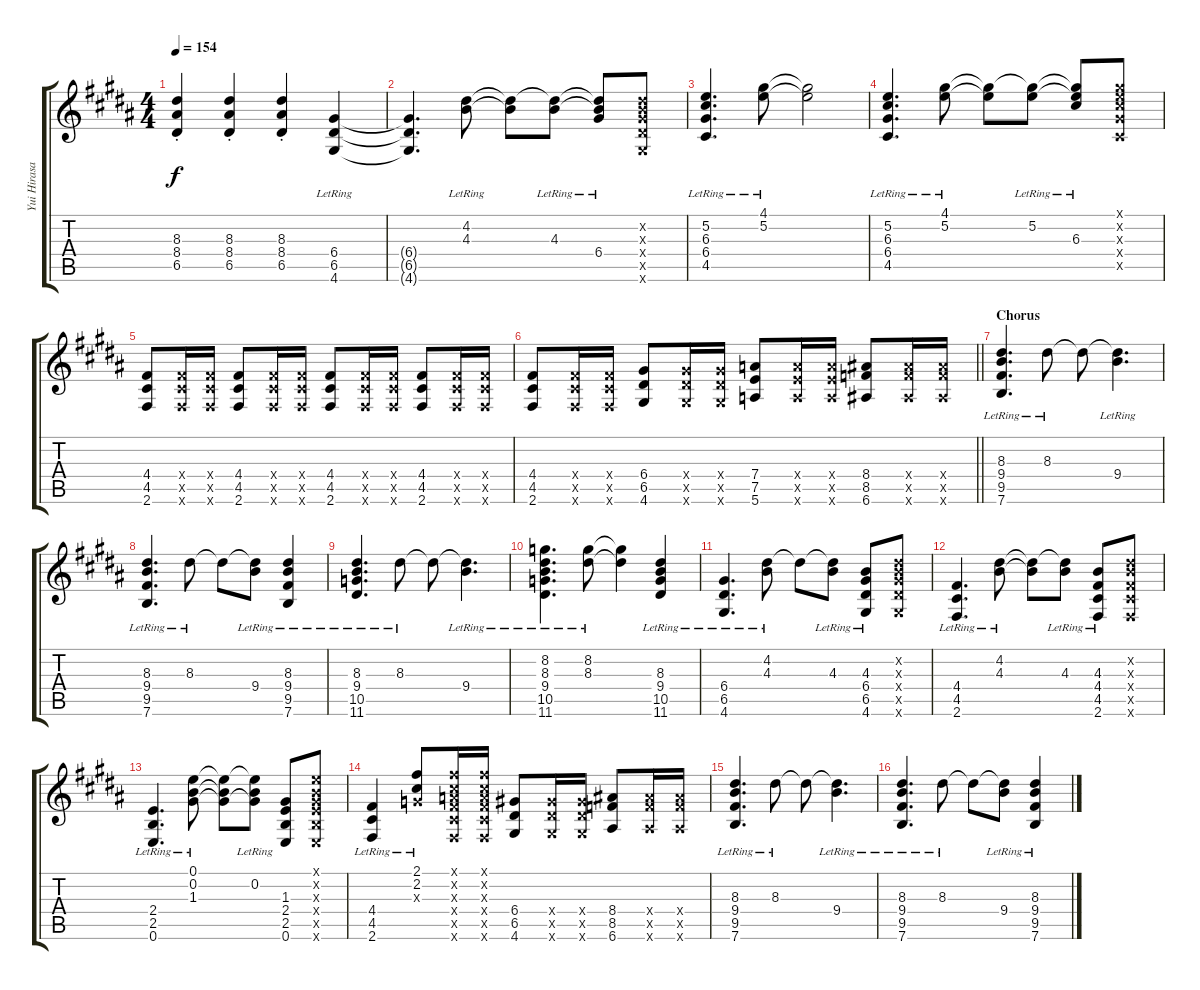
\track ("Yui Hirasawa" "Yui Hirasa") {instrument distortionguitar}
\staff {score tabs}
\tuning (E4 B3 G3 D3 A2 E2) {hide}
\ts (4 4)
\tempo 154
\clef g2
\ks b
(8.3{st} 8.4{st} 6.5{st}).4{dy f} (8.3{st} 8.4{st} 6.5{st}).4 (8.3{st} 8.4{st} 6.5{st}).4 (6.4{lr} 6.5{lr} 4.6{lr}).4 |
(6.4{t} 6.5{t} 4.6{t}).4{d} (4.2{lr} 4.3{lr}).8 (4.2{t} 4.3{t}).8 (4.2{t} 4.3{lr}).8 (4.2{t} 4.3{t} 6.4{lr}).8 (4.2{x} 4.3{x} 6.4{x} 6.5{x} 4.6{x}).8 |
(5.2{lr} 6.3{lr} 6.4{lr} 4.5{lr}).4{d} (4.1{lr} 5.2{lr}).8 (4.1{t} 5.2{t}).2 |
(5.2{lr} 6.3{lr} 6.4{lr} 4.5{lr}).4{d} (4.1{lr} 5.2{lr}).8 (4.1{t} 5.2{t}).8 (4.1{t} 5.2{lr}).8 (4.1{t} 5.2{t} 6.3{lr}).8 (4.1{x} 5.2{x} 6.3{x} 6.4{x} 4.5{x}).8 |
(4.4 4.5 2.6).8 (4.4{x} 4.5{x} 2.6{x}).16 (4.4{x} 4.5{x} 2.6{x}).16 (4.4 4.5 2.6).8 (4.4{x} 4.5{x} 2.6{x}).16 (4.4{x} 4.5{x} 2.6{x}).16 (4.4 4.5 2.6).8 (4.4{x} 4.5{x} 2.6{x}).16 (4.4{x} 4.5{x} 2.6{x}).16 (4.4 4.5 2.6).8 (4.4{x} 4.5{x} 2.6{x}).16 (4.4{x} 4.5{x} 2.6{x}).16 |
\barLineRight lightlight
(4.4 4.5 2.6).8 (4.4{x} 4.5{x} 2.6{x}).16 (4.4{x} 4.5{x} 2.6{x}).16 (6.4 6.5 4.6).8 (6.4{x} 6.5{x} 4.6{x}).16 (6.4{x} 6.5{x} 4.6{x}).16 (7.4 7.5 5.6).8 (7.4{x} 7.5{x} 5.6{x}).16 (7.4{x} 7.5{x} 5.6{x}).16 (8.4 8.5 6.6).8 (8.4{x} 8.5{x} 6.6{x}).16 (8.4{x} 8.5{x} 6.6{x}).16 |
\section ("" "Chorus")
(8.3{lr} 9.4{lr} 9.5{lr} 7.6{lr}).4{d} 8.3{lr}.8 8.3{t}.8 (8.3{t} 9.4{lr}).4{d} |
(8.3{lr} 9.4{lr} 9.5{lr} 7.6{lr}).4{d} 8.3{lr}.8 8.3{t}.8 (8.3{t} 9.4{lr}).8 (8.3{lr} 9.4{lr} 9.5{lr} 7.6{lr}).4 |
(8.3{lr} 9.4{lr} 10.5{lr} 11.6{lr}).4{d} 8.3{lr}.8 8.3{t}.8 (8.3{t} 9.4{lr}).4{d} |
(8.2{lr} 8.3{lr} 9.4{lr} 10.5{lr} 11.6{lr}).4{d} (8.2 8.3{lr}).8 (8.2{t} 8.3{t}).4 (8.3{lr} 9.4{lr} 10.5{lr} 11.6{lr}).4 |
(6.4{lr} 6.5{lr} 4.6{lr}).4{d} (4.2{lr} 4.3{lr}).8 4.2{t}.8 (4.2{t} 4.3{lr}).8 (4.3 6.4{lr} 6.5{lr} 4.6{lr}).8 (4.2{x} 4.3{x} 6.4{x} 6.5{x} 4.6{x}).8 |
(4.4{lr} 4.5{lr} 2.6{lr}).4{d} (4.2{lr} 4.3{lr}).8 (4.2{t} 4.3{t}).8 (4.2{t} 4.3{lr}).8 (4.3{lr} 4.4{lr} 4.5{lr} 2.6{lr}).8 (4.2{x} 4.3{x} 4.4{x} 4.5{x} 2.6{x}).8 |
(2.4{lr} 2.5{lr} 0.6{lr}).4{d} (0.1{lr} 0.2{lr} 1.3{lr}).8 (0.1{t} 0.2{t} 1.3{t}).8 (0.1{t} 0.2{lr} 1.3{t}).8 (1.3 2.4 2.5 0.6).8 (0.1{x} 0.2{x} 1.3{x} 2.4{x} 2.5{x} 0.6{x}).8 |
(4.4{lr} 4.5{lr} 2.6{lr}).4 (2.1{lr} 2.2{lr} 0.3{x}).8 (2.1{x} 2.2{x} 2.3{x} 4.4{x} 4.5{x} 2.6{x}).16 (2.1{x} 2.2{x} 2.3{x} 4.4{x} 4.5{x} 2.6{x}).16 (6.4 6.5 4.6).8 (6.4{x} 6.5{x} 4.6{x}).16 (6.4{x} 6.5{x} 4.6{x}).16 (8.4 8.5 6.6).8 (8.4{x} 8.5{x} 6.6{x}).16 (8.4{x} 8.5{x} 6.6{x}).16 |
(8.3{lr} 9.4{lr} 9.5{lr} 7.6{lr}).4{d} 8.3{lr}.8 8.3{t}.8 (8.3{t} 9.4{lr}).4{d} |
(8.3{lr} 9.4{lr} 9.5{lr} 7.6{lr}).4{d} 8.3{lr}.8 8.3{t}.8 (8.3{t} 9.4{lr}).8 (8.3{lr} 9.4{lr} 9.5{lr} 7.6{lr}).4
